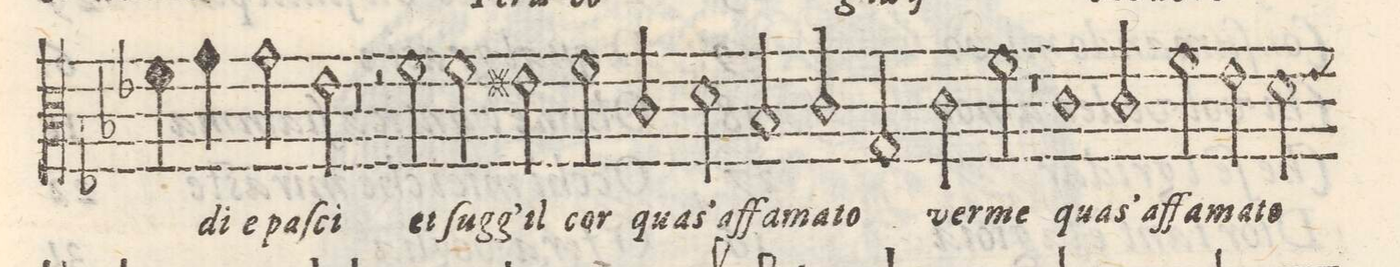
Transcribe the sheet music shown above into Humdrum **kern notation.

**kern	**text
*I"ALTO	*
*clefC3	*
*k[b-e-]	*
*met(C|)	*
*M2/2	*
4f\	.
4g\	di
=135-	=135-
2g\	e pa-
2e-\	-ſci
=136-	=136-
0r	.
=137-	=137-
=138-	=138-
2r	.
2f\	et
=139-	=139-
2f\	ſug-
2en\	g'il
=140-	=140-
2f\	cor
2c/	qua's
=141-	=141-
2d\	af-
2B-/	-fa-
=142-	=142-
2c/	-mo-
2G/	-to
=143-	=143-
2c\	ver-
2f\	-me
=144-	=144-
1r	.
=145-	=145-
1c	quas'
=146-	=146-
2c/	af-
2f\	-fa-
=147-	=147-
2e-y\	-ma-
2d\	te
=148-	=148-
*-	*-
